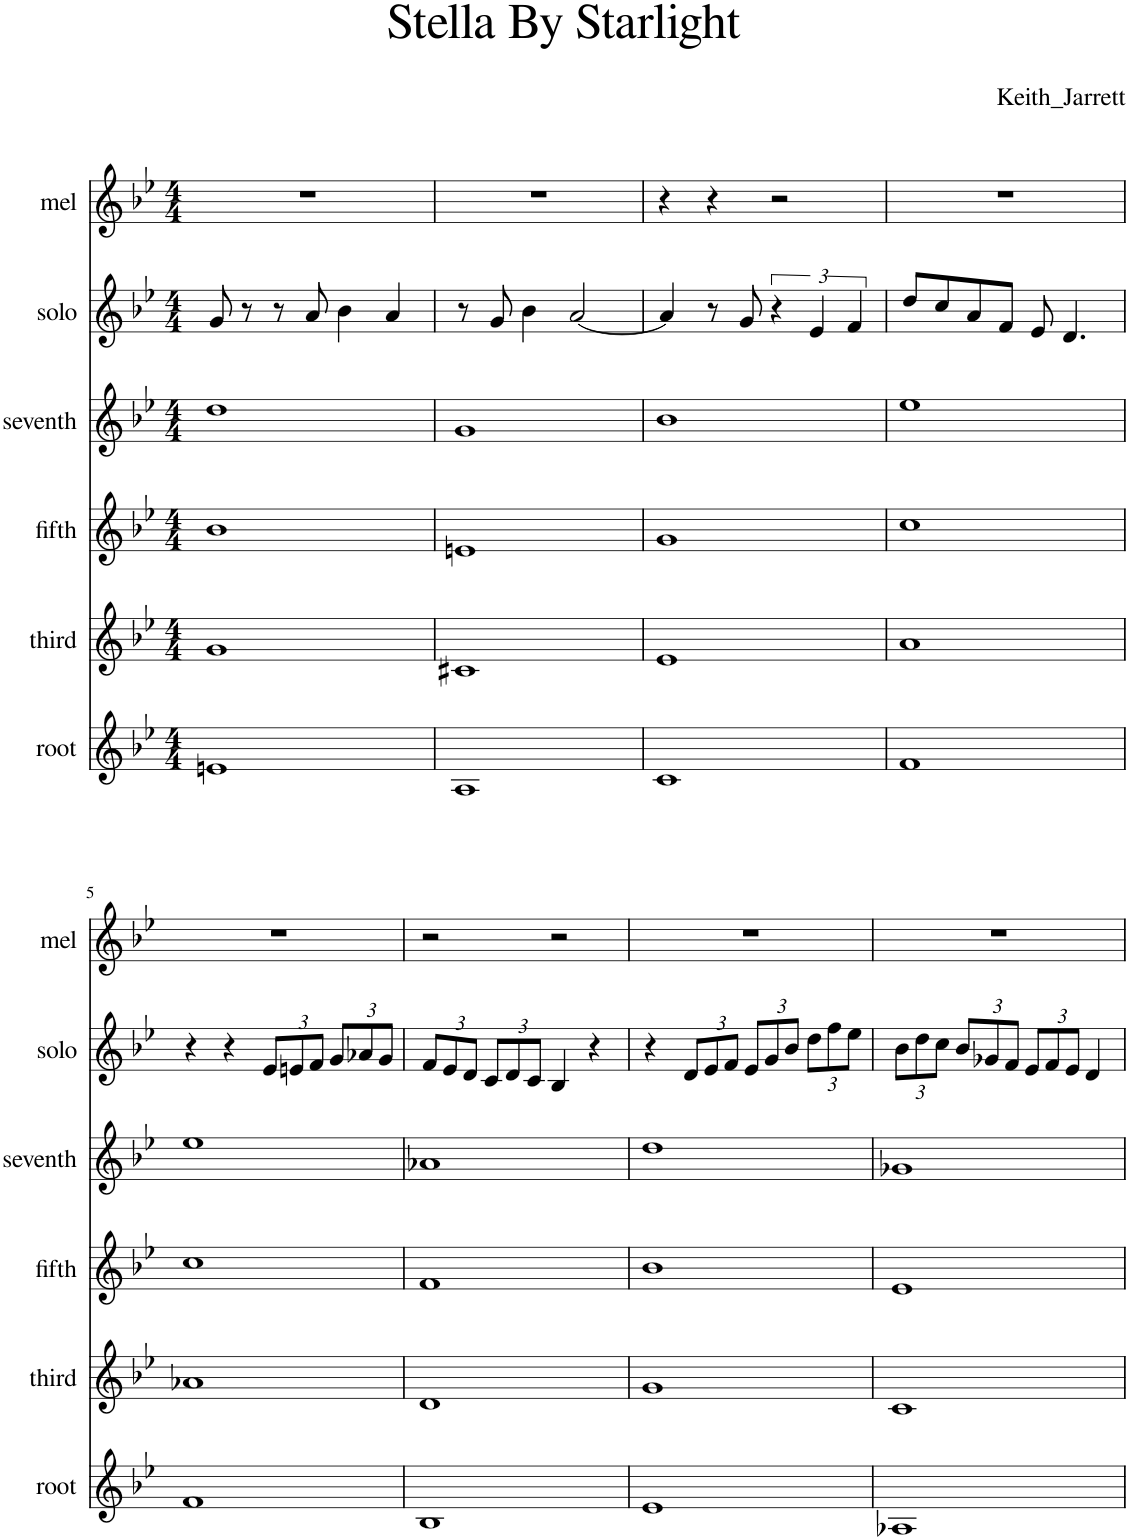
**kern	**kern	**kern	**kern	**kern	**kern
*part6	*part5	*part4	*part3	*part2	*part1
*staff6	*staff5	*staff4	*staff3	*staff2	*staff1
*I"root	*I"third	*I"fifth	*I"seventh	*I"solo	*I"mel
*I'root	*I'third	*I'fifth	*I'seventh	*I'solo	*I'mel
*clefG2	*clefG2	*clefG2	*clefG2	*clefG2	*clefG2
*k[b-e-]	*k[b-e-]	*k[b-e-]	*k[b-e-]	*k[b-e-]	*k[b-e-]
*M4/4	*M4/4	*M4/4	*M4/4	*M4/4	*M4/4
=1	=1	=1	=1	=1	=1
1en	1g	1b-	1dd	8g/	1r
.	.	.	.	8r	.
.	.	.	.	8r	.
.	.	.	.	8a/	.
.	.	.	.	4b-\	.
.	.	.	.	4a/	.
=2	=2	=2	=2	=2	=2
1A	1c#X	1en	1g	8r	1r
.	.	.	.	8g/	.
.	.	.	.	4b-\	.
.	.	.	.	[2a/	.
=3	=3	=3	=3	=3	=3
1c	1e-	1g	1b-	4a/]	4r
.	.	.	.	8r	4r
.	.	.	.	8g/	.
.	.	.	.	6r	2r
.	.	.	.	6e-/	.
.	.	.	.	6f/	.
=4	=4	=4	=4	=4	=4
1f	1a	1cc	1ee-	8dd/L	1r
.	.	.	.	8cc/	.
.	.	.	.	8a/	.
.	.	.	.	8f/J	.
.	.	.	.	8e-/	.
.	.	.	.	4.d/	.
!!LO:LB:g=z
=5	=5	=5	=5	=5	=5
1f	1a-X	1cc	1ee-	4r	1r
.	.	.	.	4r	.
*	*	*	*	*Xbrackettup	*
.	.	.	.	12e-/L	.
.	.	.	.	12en/	.
.	.	.	.	12f/J	.
.	.	.	.	12g/L	.
.	.	.	.	12a-X/	.
.	.	.	.	12g/J	.
=6	=6	=6	=6	=6	=6
1B-	1d	1f	1a-X	12f/L	2r
.	.	.	.	12e-/	.
.	.	.	.	12d/J	.
.	.	.	.	12c/L	.
.	.	.	.	12d/	.
.	.	.	.	12c/J	.
.	.	.	.	4B-/	2r
.	.	.	.	4r	.
=7	=7	=7	=7	=7	=7
1e-	1g	1b-	1dd	4r	1r
.	.	.	.	12d/L	.
.	.	.	.	12e-/	.
.	.	.	.	12f/J	.
.	.	.	.	12e-/L	.
.	.	.	.	12g/	.
.	.	.	.	12b-/J	.
.	.	.	.	12dd\L	.
.	.	.	.	12ff\	.
.	.	.	.	12ee-\J	.
=8	=8	=8	=8	=8	=8
1A-X	1c	1e-	1g-X	12b-\L	1r
.	.	.	.	12dd\	.
.	.	.	.	12cc\J	.
.	.	.	.	12b-/L	.
.	.	.	.	12g-X/	.
.	.	.	.	12f/J	.
.	.	.	.	12e-/L	.
.	.	.	.	12f/	.
.	.	.	.	12e-/J	.
.	.	.	.	4d/	.
=	=	=	=	=	=
*-	*-	*-	*-	*-	*-
